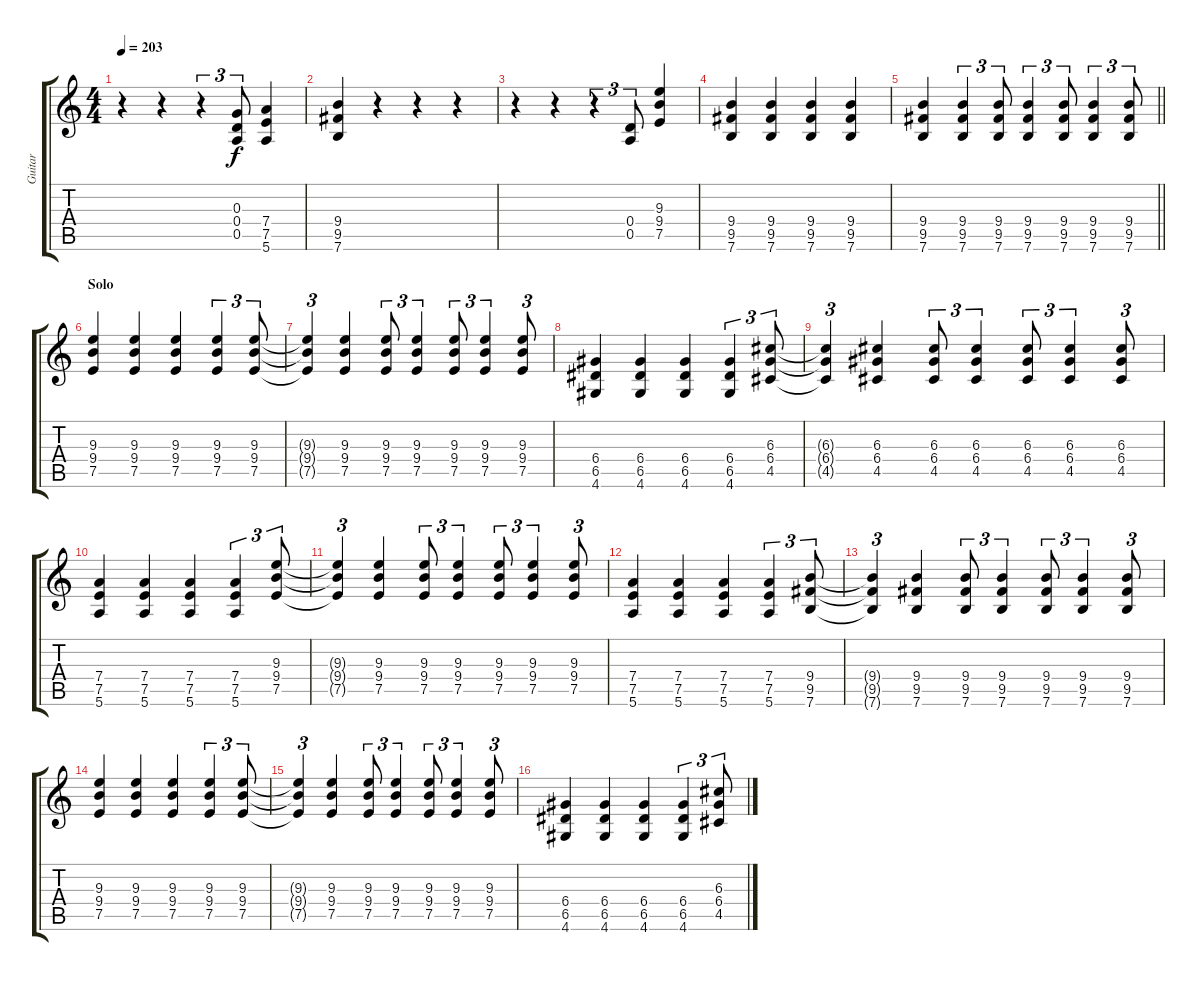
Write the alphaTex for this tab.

\track ("Guitar" "Guitar") {instrument distortionguitar}
\staff {score tabs}
\tuning (E4 B3 G3 D3 A2 E2) {hide}
\ts (4 4)
\tempo 203
\clef g2
\ks c
r.4{dy f} r.4 r.4{tu (3 2)} (0.3 0.4 0.5).8{tu (3 2)} (7.4 7.5 5.6).4 |
(9.4 9.5 7.6).4 r.4 r.4 r.4 |
r.4 r.4 r.4{tu (3 2)} (0.4 0.5).8{tu (3 2)} (9.3 9.4 7.5).4 |
(9.4 9.5 7.6).4 (9.4 9.5 7.6).4 (9.4 9.5 7.6).4 (9.4 9.5 7.6).4 |
\barLineRight lightlight
(9.4 9.5 7.6).4 (9.4 9.5 7.6).4{tu (3 2)} (9.4 9.5 7.6).8{tu (3 2)} (9.4 9.5 7.6).4{tu (3 2)} (9.4 9.5 7.6).8{tu (3 2)} (9.4 9.5 7.6).4{tu (3 2)} (9.4 9.5 7.6).8{tu (3 2)} |
\section ("" "Solo")
(9.3 9.4 7.5).4 (9.3 9.4 7.5).4 (9.3 9.4 7.5).4 (9.3 9.4 7.5).4{tu (3 2)} (9.3 9.4 7.5).8{tu (3 2)} |
(9.3{t} 9.4{t} 7.5{t}).4{tu (3 2)} (9.3 9.4 7.5).4 (9.3 9.4 7.5).8{tu (3 2)} (9.3 9.4 7.5).4{tu (3 2)} (9.3 9.4 7.5).8{tu (3 2)} (9.3 9.4 7.5).4{tu (3 2)} (9.3 9.4 7.5).8{tu (3 2)} |
(6.4 6.5 4.6).4 (6.4 6.5 4.6).4 (6.4 6.5 4.6).4 (6.4 6.5 4.6).4{tu (3 2)} (6.3 6.4 4.5).8{tu (3 2)} |
(6.3{t} 6.4{t} 4.5{t}).4{tu (3 2)} (6.3 6.4 4.5).4 (6.3 6.4 4.5).8{tu (3 2)} (6.3 6.4 4.5).4{tu (3 2)} (6.3 6.4 4.5).8{tu (3 2)} (6.3 6.4 4.5).4{tu (3 2)} (6.3 6.4 4.5).8{tu (3 2)} |
(7.4 7.5 5.6).4 (7.4 7.5 5.6).4 (7.4 7.5 5.6).4 (7.4 7.5 5.6).4{tu (3 2)} (9.3 9.4 7.5).8{tu (3 2)} |
(9.3{t} 9.4{t} 7.5{t}).4{tu (3 2)} (9.3 9.4 7.5).4 (9.3 9.4 7.5).8{tu (3 2)} (9.3 9.4 7.5).4{tu (3 2)} (9.3 9.4 7.5).8{tu (3 2)} (9.3 9.4 7.5).4{tu (3 2)} (9.3 9.4 7.5).8{tu (3 2)} |
(7.4 7.5 5.6).4 (7.4 7.5 5.6).4 (7.4 7.5 5.6).4 (7.4 7.5 5.6).4{tu (3 2)} (9.4 9.5 7.6).8{tu (3 2)} |
(9.4{t} 9.5{t} 7.6{t}).4{tu (3 2)} (9.4 9.5 7.6).4 (9.4 9.5 7.6).8{tu (3 2)} (9.4 9.5 7.6).4{tu (3 2)} (9.4 9.5 7.6).8{tu (3 2)} (9.4 9.5 7.6).4{tu (3 2)} (9.4 9.5 7.6).8{tu (3 2)} |
(9.3 9.4 7.5).4 (9.3 9.4 7.5).4 (9.3 9.4 7.5).4 (9.3 9.4 7.5).4{tu (3 2)} (9.3 9.4 7.5).8{tu (3 2)} |
(9.3{t} 9.4{t} 7.5{t}).4{tu (3 2)} (9.3 9.4 7.5).4 (9.3 9.4 7.5).8{tu (3 2)} (9.3 9.4 7.5).4{tu (3 2)} (9.3 9.4 7.5).8{tu (3 2)} (9.3 9.4 7.5).4{tu (3 2)} (9.3 9.4 7.5).8{tu (3 2)} |
(6.4 6.5 4.6).4 (6.4 6.5 4.6).4 (6.4 6.5 4.6).4 (6.4 6.5 4.6).4{tu (3 2)} (6.3 6.4 4.5).8{tu (3 2)}
